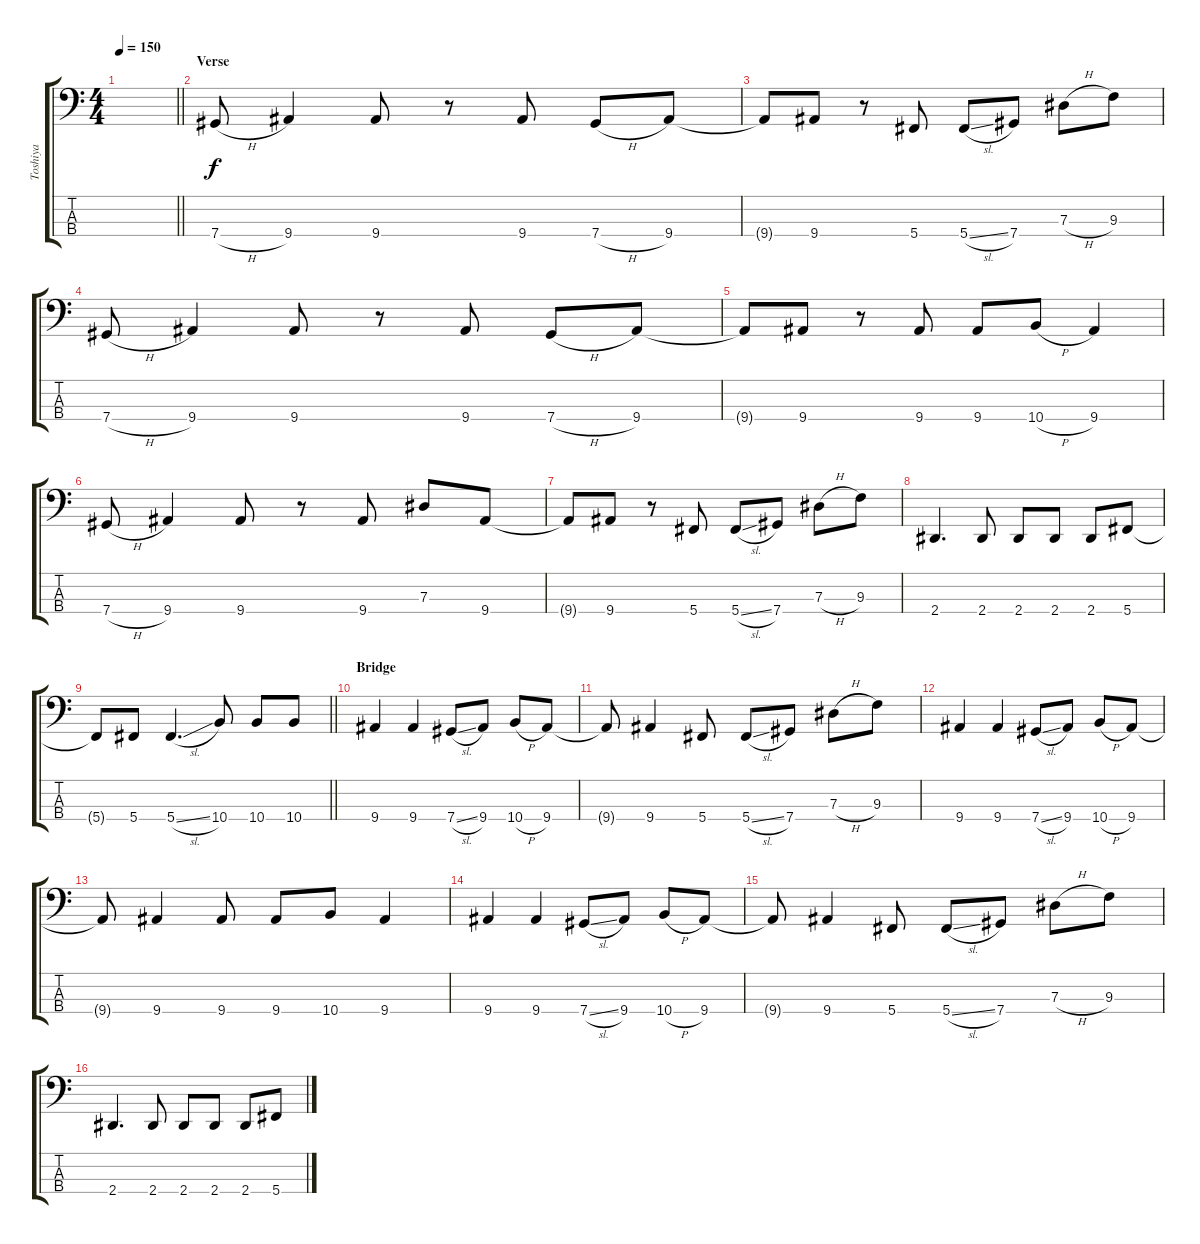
\track ("Toshiya" "Toshiya") {instrument electricbassfinger}
\staff {score tabs}
\tuning (Gb2 Db2 Ab1 Db1) {hide}
\ts (4 4)
\tempo 150
\clef f4
\barLineRight lightlight
\ks c
|
\section ("" "Verse")
7.4{h}.8 9.4.4 9.4.8 r.8 9.4.8 7.4{h}.8 9.4.8 |
9.4{t}.8 9.4.8 r.8 5.4.8 5.4{sl}.8 7.4.8 7.3{h}.8 9.3.8 |
7.4{h}.8 9.4.4 9.4.8 r.8 9.4.8 7.4{h}.8 9.4.8 |
9.4{t}.8 9.4.8 r.8 9.4.8 9.4.8 10.4{h}.8 9.4.4 |
7.4{h}.8 9.4.4 9.4.8 r.8 9.4.8 7.3.8 9.4.8 |
9.4{t}.8 9.4.8 r.8 5.4.8 5.4{sl}.8 7.4.8 7.3{h}.8 9.3.8 |
2.4.4{d} 2.4.8 2.4.8 2.4.8 2.4.8 5.4.8 |
\barLineRight lightlight
5.4{t}.8 5.4.8 5.4{sl}.4{d} 10.4.8 10.4.8 10.4.8 |
\section ("" "Bridge")
9.4.4 9.4.4 7.4{sl}.8 9.4.8 10.4{h}.8 9.4.8 |
9.4{t}.8 9.4.4 5.4.8 5.4{sl}.8 7.4.8 7.3{h}.8 9.3.8 |
9.4.4 9.4.4 7.4{sl}.8 9.4.8 10.4{h}.8 9.4.8 |
9.4{t}.8 9.4.4 9.4.8 9.4.8 10.4.8 9.4.4 |
9.4.4 9.4.4 7.4{sl}.8 9.4.8 10.4{h}.8 9.4.8 |
9.4{t}.8 9.4.4 5.4.8 5.4{sl}.8 7.4.8 7.3{h}.8 9.3.8 |
2.4.4{d} 2.4.8 2.4.8 2.4.8 2.4.8 5.4.8
